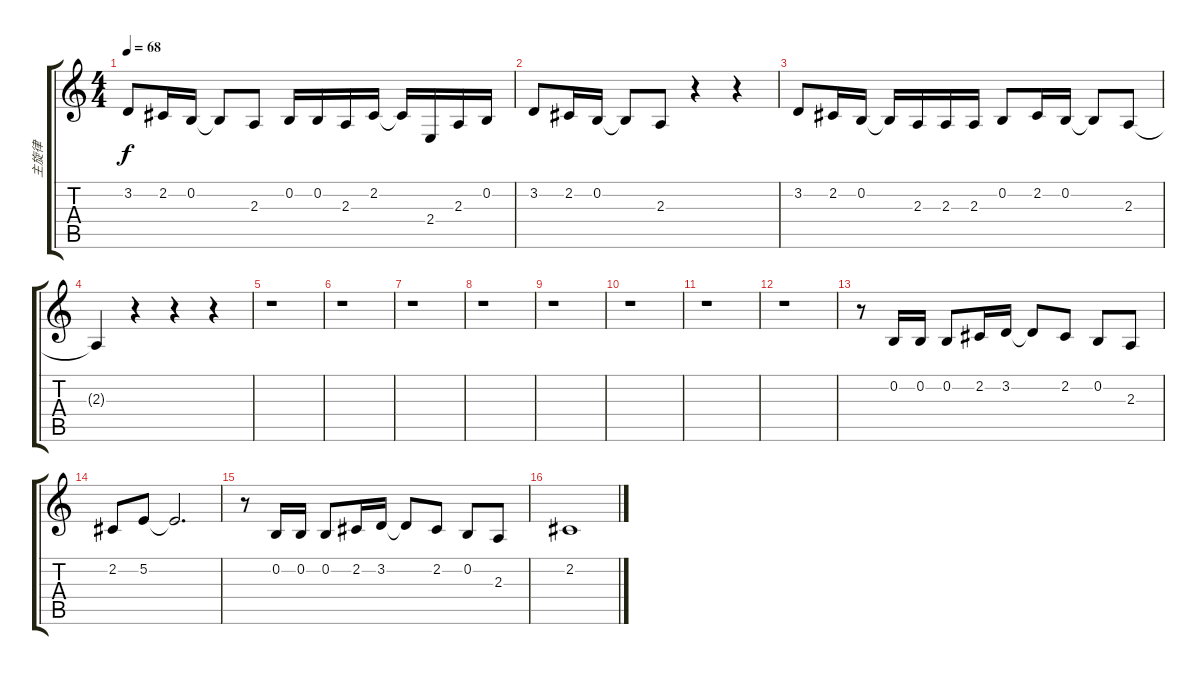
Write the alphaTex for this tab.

\track ("主旋律" "主旋律") {instrument acousticgrandpiano}
\staff {score tabs}
\tuning (E4 B3 G3 D3 A2 E2) {hide}
\ts (4 4)
\tempo 68
\clef g2
\ks c
3.2.8{dy f} 2.2.16 0.2.16 0.2{t}.8 2.3.8 0.2.16 0.2.16 2.3.16 2.2.16 2.2{t}.16 2.4.16 2.3.16 0.2.16 |
3.2.8 2.2.16 0.2.16 0.2{t}.8 2.3.8 r.4 r.4 |
3.2.8 2.2.16 0.2.16 0.2{t}.16 2.3.16 2.3.16 2.3.16 0.2.8 2.2.16 0.2.16 0.2{t}.8 2.3.8 |
2.3{t}.4 r.4 r.4 r.4 |
r.1 |
r.1 |
r.1 |
r.1 |
r.1 |
r.1 |
r.1 |
r.1 |
r.8 0.2.16 0.2.16 0.2.8 2.2.16 3.2.16 3.2{t}.8 2.2.8 0.2.8 2.3.8 |
2.2.8 5.2.8 5.2{t}.2{d} |
r.8 0.2.16 0.2.16 0.2.8 2.2.16 3.2.16 3.2{t}.8 2.2.8 0.2.8 2.3.8 |
2.2.1
